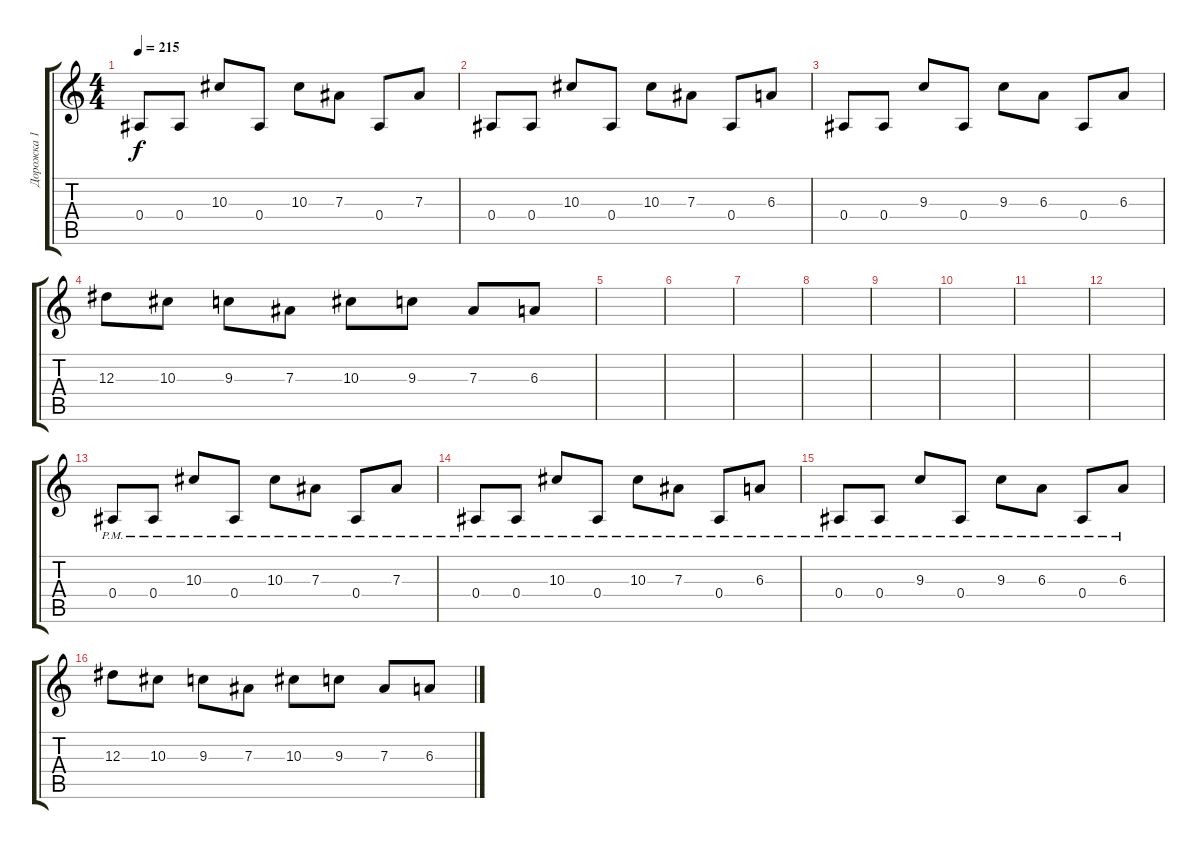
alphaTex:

\track ("Дорожка 1" "Дорожка 1") {instrument distortionguitar}
\staff {score tabs}
\tuning (C4 G3 Eb3 Bb2 F2 C2) {hide}
\ts (4 4)
\tempo 215
\clef g2
\ks c
0.4.8{dy f} 0.4.8 10.3.8 0.4.8 10.3.8 7.3.8 0.4.8 7.3.8 |
0.4.8 0.4.8 10.3.8 0.4.8 10.3.8 7.3.8 0.4.8 6.3.8 |
0.4.8 0.4.8 9.3.8 0.4.8 9.3.8 6.3.8 0.4.8 6.3.8 |
12.3.8 10.3.8 9.3.8 7.3.8 10.3.8 9.3.8 7.3.8 6.3.8 |
|
|
|
|
|
|
|
|
0.4{pm}.8 0.4{pm}.8 10.3{pm}.8 0.4{pm}.8 10.3{pm}.8 7.3{pm}.8 0.4{pm}.8 7.3{pm}.8 |
0.4{pm}.8 0.4{pm}.8 10.3{pm}.8 0.4{pm}.8 10.3{pm}.8 7.3{pm}.8 0.4{pm}.8 6.3{pm}.8 |
0.4{pm}.8 0.4{pm}.8 9.3{pm}.8 0.4{pm}.8 9.3{pm}.8 6.3{pm}.8 0.4{pm}.8 6.3{pm}.8 |
12.3.8 10.3.8 9.3.8 7.3.8 10.3.8 9.3.8 7.3.8 6.3.8
